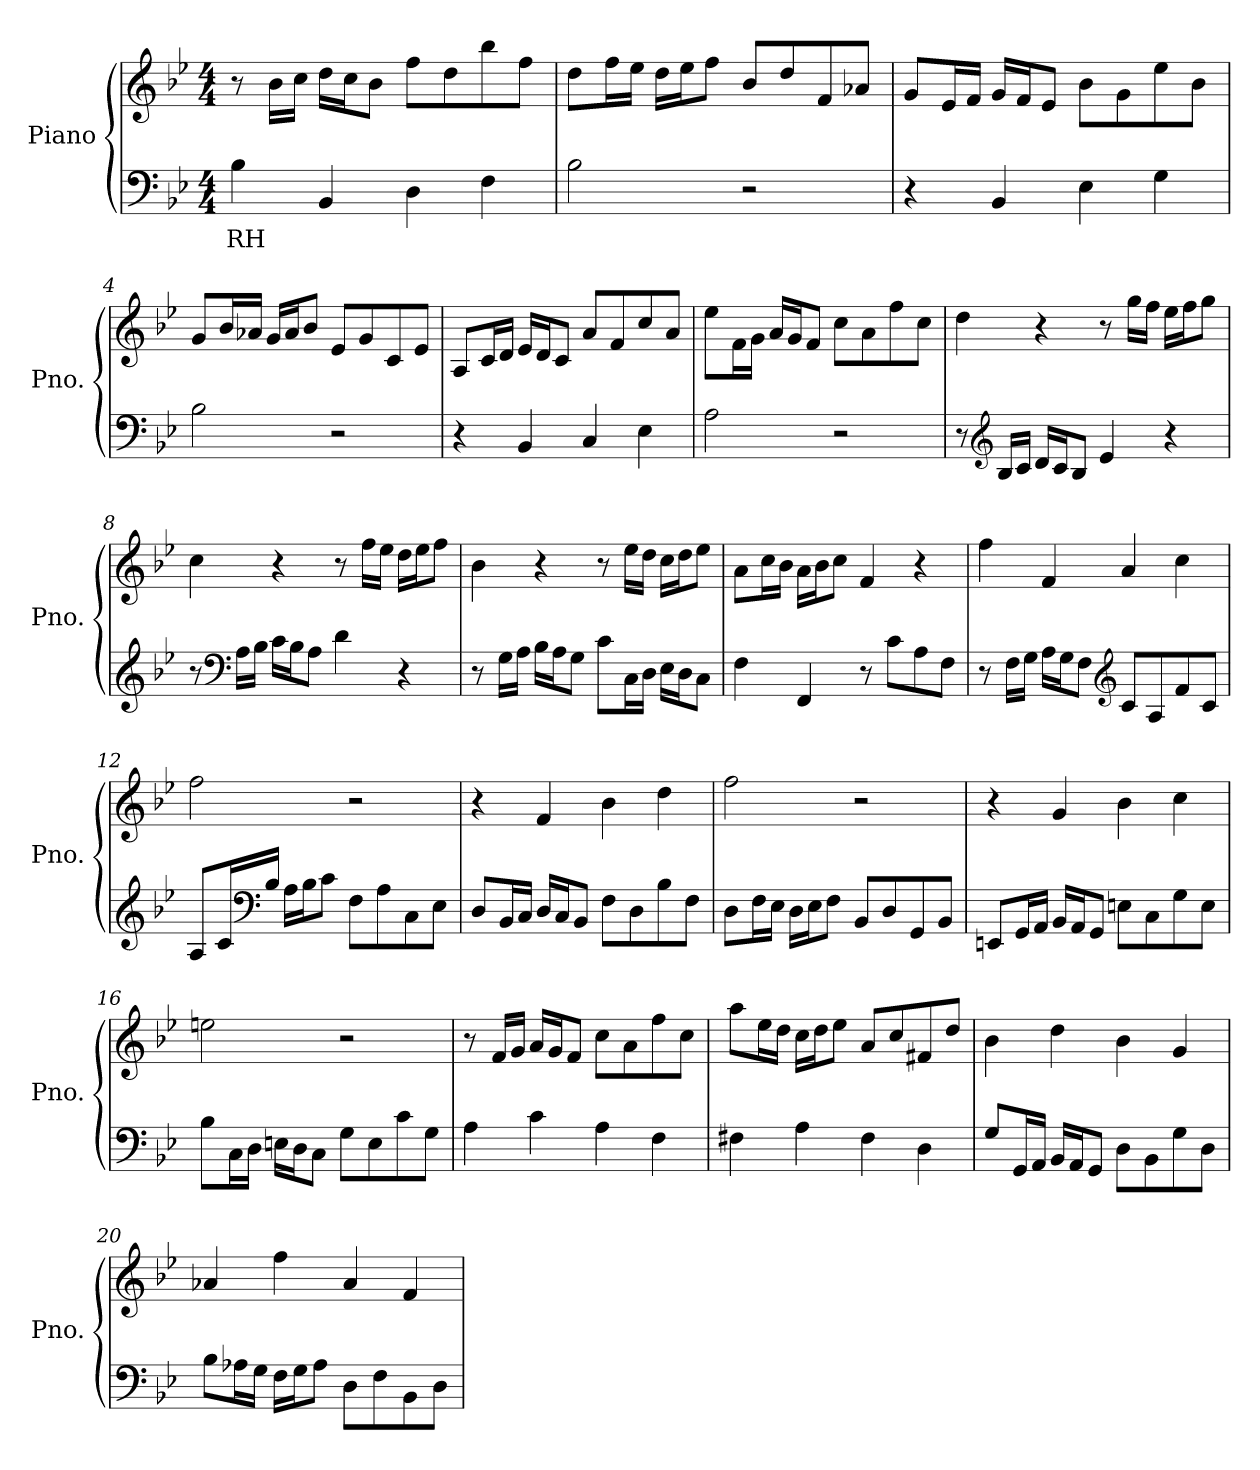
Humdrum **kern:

**kern	**text	**kern
*part2	*part2	*part1
*staff2	*staff2	*staff1
*I"Piano	*	*I"Piano
*I'Pno.	*	*I'Pno.
*clefF4	*	*clefG2
*k[b-e-]	*	*k[b-e-]
*M4/4	*	*M4/4
*MM120	*	*MM120
=1	=1	=1
!	!LO:LY:b	!
4B-\	RH	8r
.	.	16b-\LL
.	.	16cc\JJ
4BB-/	.	16dd\LL
.	.	16cc\J
.	.	8b-\J
4D\	.	8ff\L
.	.	8dd\
4F\	.	8bb-\
.	.	8ff\J
=2	=2	=2
2B-\	.	8dd\L
.	.	16ff\L
.	.	16ee-\JJ
.	.	16dd\LL
.	.	16ee-\J
.	.	8ff\J
2r	.	8b-/L
.	.	8dd/
.	.	8f/
.	.	8a-X/J
=3	=3	=3
4r	.	8g/L
.	.	16e-/L
.	.	16f/JJ
4BB-/	.	16g/LL
.	.	16f/J
.	.	8e-/J
4E-\	.	8b-\L
.	.	8g\
4G\	.	8ee-\
.	.	8b-\J
!!LO:LB:g=z
=4	=4	=4
2B-\	.	8g/L
.	.	16b-/L
.	.	16a-X/JJ
.	.	16g/LL
.	.	16a-/J
.	.	8b-/J
2r	.	8e-/L
.	.	8g/
.	.	8c/
.	.	8e-/J
=5	=5	=5
4r	.	8A/L
.	.	16c/L
.	.	16d/JJ
4BB-/	.	16e-/LL
.	.	16d/J
.	.	8c/J
4C/	.	8a/L
.	.	8f/
4E-\	.	8cc/
.	.	8a/J
=6	=6	=6
2A\	.	8ee-\L
.	.	16f\L
.	.	16g\JJ
.	.	16a/LL
.	.	16g/J
.	.	8f/J
2r	.	8cc\L
.	.	8a\
.	.	8ff\
.	.	8cc\J
!!LO:LB:g=z
=7	=7	=7
8r	.	4dd\
*clefG2	*	*
16B-/LL	.	.
16c/JJ	.	.
16d/LL	.	4r
16c/J	.	.
8B-/J	.	.
4e-/	.	8r
.	.	16gg\LL
.	.	16ff\JJ
4r	.	16ee-\LL
.	.	16ff\J
.	.	8gg\J
=8	=8	=8
8r	.	4cc\
*clefF4	*	*
16A\LL	.	.
16B-\JJ	.	.
16c\LL	.	4r
16B-\J	.	.
8A\J	.	.
4d\	.	8r
.	.	16ff\LL
.	.	16ee-\JJ
4r	.	16dd\LL
.	.	16ee-\J
.	.	8ff\J
=9	=9	=9
8r	.	4b-\
16G\LL	.	.
16A\JJ	.	.
16B-\LL	.	4r
16A\J	.	.
8G\J	.	.
8c\L	.	8r
16C\L	.	16ee-\LL
16D\JJ	.	16dd\JJ
16E-\LL	.	16cc\LL
16D\J	.	16dd\J
8C\J	.	8ee-\J
!!LO:LB:g=z
=10	=10	=10
4F\	.	8a\L
.	.	16cc\L
.	.	16b-\JJ
4FF/	.	16a\LL
.	.	16b-\J
.	.	8cc\J
8r	.	4f/
8c\L	.	.
8A\	.	4r
8F\J	.	.
=11	=11	=11
8r	.	4ff\
16F\LL	.	.
16G\JJ	.	.
16A\LL	.	4f/
16G\J	.	.
8F\J	.	.
*clefG2	*	*
8c/L	.	4a/
8A/	.	.
8f/	.	4cc\
8c/J	.	.
=12	=12	=12
8A/L	.	2ff\
16c/L	.	.
*clefF4	*	*
16B-/JJ	.	.
16A\LL	.	.
16B-\J	.	.
8c\J	.	.
8F\L	.	2r
8A\	.	.
8C\	.	.
8E-\J	.	.
!!LO:LB:g=z
=13	=13	=13
8D/L	.	4r
16BB-/L	.	.
16C/JJ	.	.
16D/LL	.	4f/
16C/J	.	.
8BB-/J	.	.
8F\L	.	4b-\
8D\	.	.
8B-\	.	4dd\
8F\J	.	.
=14	=14	=14
8D\L	.	2ff\
16F\L	.	.
16E-\JJ	.	.
16D\LL	.	.
16E-\J	.	.
8F\J	.	.
8BB-/L	.	2r
8D/	.	.
8GG/	.	.
8BB-/J	.	.
=15	=15	=15
8EEn/L	.	4r
16GG/L	.	.
16AA/JJ	.	.
16BB-/LL	.	4g/
16AA/J	.	.
8GG/J	.	.
8En\L	.	4b-\
8C\	.	.
8G\	.	4cc\
8E\J	.	.
=16	=16	=16
8B-\L	.	2een\
16C\L	.	.
16D\JJ	.	.
16En\LL	.	.
16D\J	.	.
8C\J	.	.
8G\L	.	2r
8E\	.	.
8c\	.	.
8G\J	.	.
!!LO:LB:g=z
=17	=17	=17
4A\	.	8r
.	.	16f/LL
.	.	16g/JJ
4c\	.	16a/LL
.	.	16g/J
.	.	8f/J
4A\	.	8cc\L
.	.	8a\
4F\	.	8ff\
.	.	8cc\J
=18	=18	=18
4F#X\	.	8aa\L
.	.	16ee-\L
.	.	16dd\JJ
4A\	.	16cc\LL
.	.	16dd\J
.	.	8ee-\J
4F#\	.	8a/L
.	.	8cc/
4D\	.	8f#X/
.	.	8dd/J
=19	=19	=19
8G/L	.	4b-\
16GG/L	.	.
16AA/JJ	.	.
16BB-/LL	.	4dd\
16AA/J	.	.
8GG/J	.	.
8D\L	.	4b-\
8BB-\	.	.
8G\	.	4g/
8D\J	.	.
=20	=20	=20
8B-\L	.	4a-X/
16A-X\L	.	.
16G\JJ	.	.
16F\LL	.	4ff\
16G\J	.	.
8A-\J	.	.
8D\L	.	4a-/
8F\	.	.
8BB-\	.	4f/
8D\J	.	.
=	=	=
*-	*-	*-
